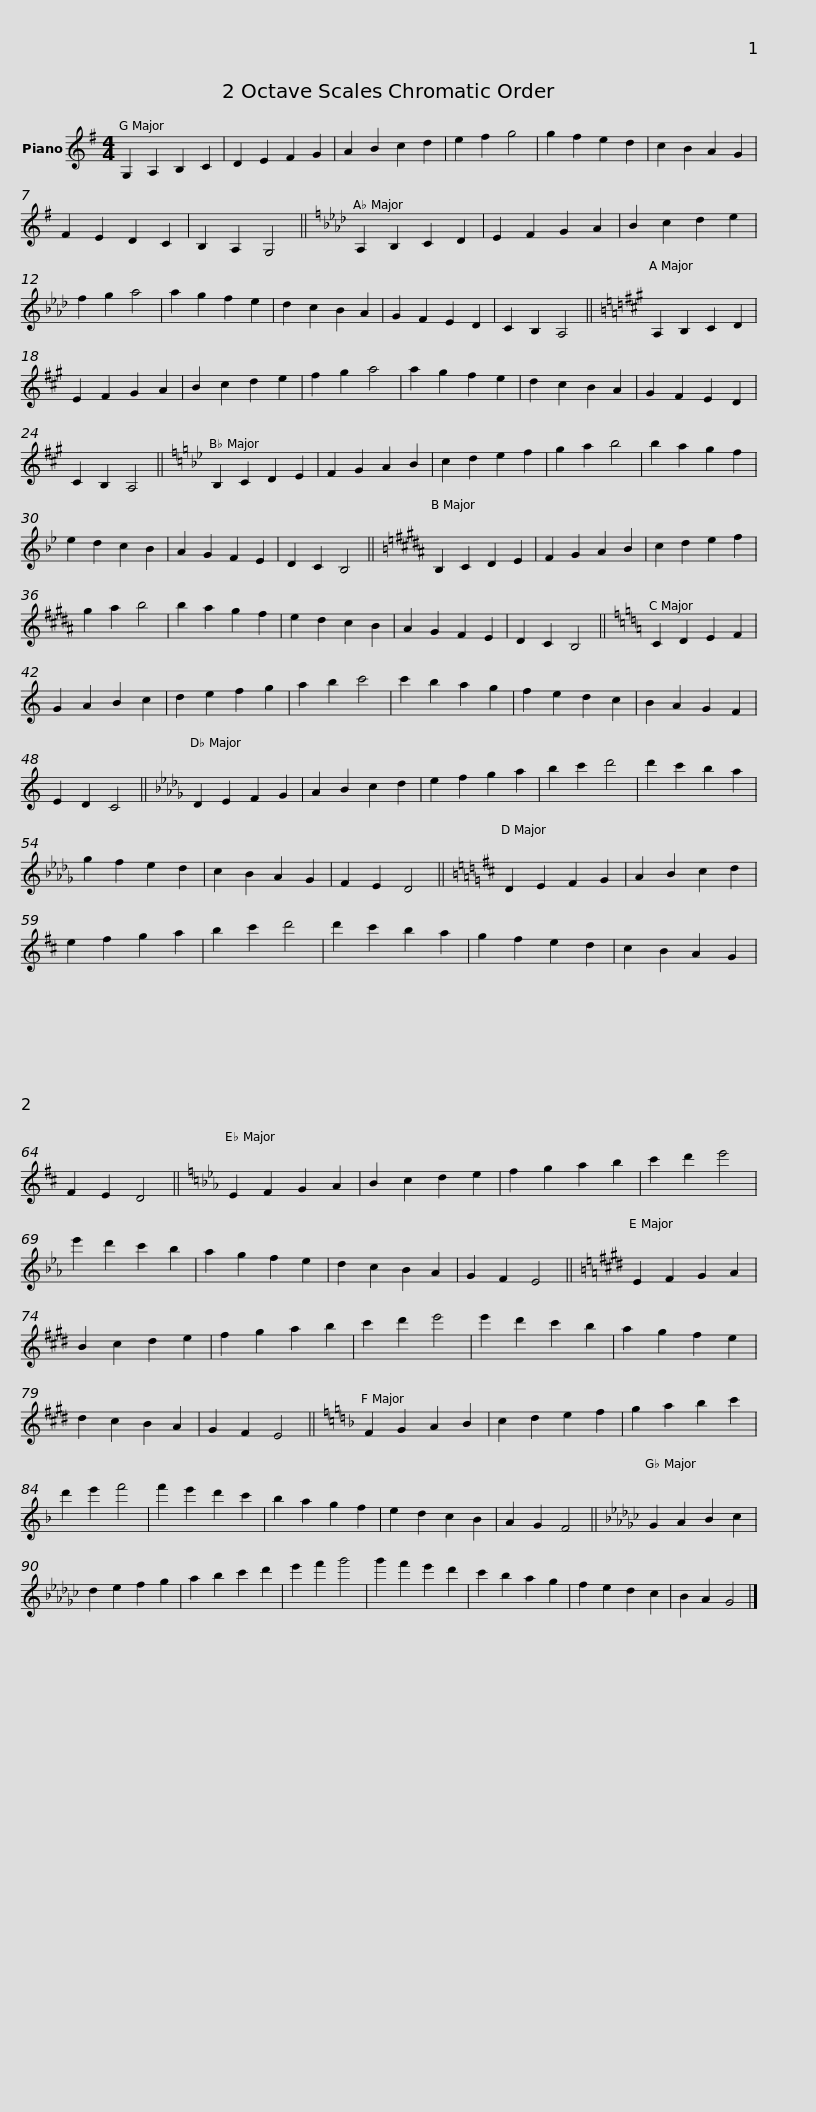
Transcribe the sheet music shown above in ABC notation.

X:1
L:1/8
M:4/4
I:linebreak $
K:G
V:1 treble
V:1
 G,2 A,2 B,2 C2 | D2 E2 F2 G2 | A2 B2 c2 d2 | e2 f2 g4 | g2 f2 e2 d2 | %5
 c2 B2 A2 G2 | F2 E2 D2 C2 | B,2 A,2 G,4 ||$[K:Ab] A,2 B,2 C2 D2 | E2 F2 G2 A2 | %10
 B2 c2 d2 e2 | f2 g2 a4 | a2 g2 f2 e2 | d2 c2 B2 A2 | G2 F2 E2 D2 | %15
 C2 B,2 A,4 ||$[K:A] A,2 B,2 C2 D2 | E2 F2 G2 A2 | B2 c2 d2 e2 | f2 g2 a4 | %20
 a2 g2 f2 e2 | d2 c2 B2 A2 | G2 F2 E2 D2 | C2 B,2 A,4 ||$[K:Bb] B,2 C2 D2 E2 | %25
 F2 G2 A2 B2 | c2 d2 e2 f2 | g2 a2 b4 | b2 a2 g2 f2 | e2 d2 c2 B2 | %30
 A2 G2 F2 E2 | D2 C2 B,4 ||$[K:B] B,2 C2 D2 E2 | F2 G2 A2 B2 | c2 d2 e2 f2 | %35
 g2 a2 b4 | b2 a2 g2 f2 | e2 d2 c2 B2 | A2 G2 F2 E2 | D2 C2 B,4 ||$ %40
[K:C] C2 D2 E2 F2 | G2 A2 B2 c2 | d2 e2 f2 g2 | a2 b2 c'4 | c'2 b2 a2 g2 | %45
 f2 e2 d2 c2 | B2 A2 G2 F2 | E2 D2 C4 ||$[K:Db] D2 E2 F2 G2 | A2 B2 c2 d2 | %50
 e2 f2 g2 a2 | b2 c'2 d'4 | d'2 c'2 b2 a2 | g2 f2 e2 d2 | c2 B2 A2 G2 | %55
 F2 E2 D4 ||$[K:D] D2 E2 F2 G2 | A2 B2 c2 d2 | e2 f2 g2 a2 | b2 c'2 d'4 | %60
 d'2 c'2 b2 a2 | g2 f2 e2 d2 | c2 B2 A2 G2 | F2 E2 D4 ||$[K:Eb] E2 F2 G2 A2 | %65
 B2 c2 d2 e2 | f2 g2 a2 b2 | c'2 d'2 e'4 | e'2 d'2 c'2 b2 | a2 g2 f2 e2 | %70
 d2 c2 B2 A2 | G2 F2 E4 ||$[K:E] E2 F2 G2 A2 | B2 c2 d2 e2 | f2 g2 a2 b2 | %75
 c'2 d'2 e'4 | e'2 d'2 c'2 b2 | a2 g2 f2 e2 | d2 c2 B2 A2 | G2 F2 E4 ||$ %80
[K:F] F2 G2 A2 B2 | c2 d2 e2 f2 | g2 a2 b2 c'2 | d'2 e'2 f'4 | f'2 e'2 d'2 c'2 | %85
 b2 a2 g2 f2 | e2 d2 c2 B2 | A2 G2 F4 ||$[K:Gb] G2 A2 B2 c2 | d2 e2 f2 g2 | %90
 a2 b2 c'2 d'2 | e'2 f'2 g'4 | g'2 f'2 e'2 d'2 | c'2 b2 a2 g2 | f2 e2 d2 c2 | %95
 B2 A2 G4 |] %96
